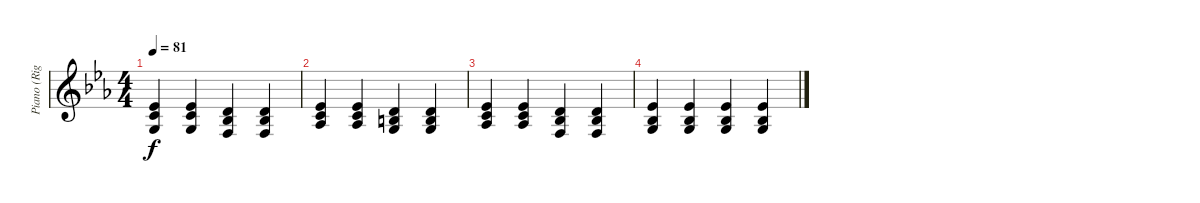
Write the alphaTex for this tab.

\track ("Piano (Right Hand)" "Piano (Rig") {instrument acousticgrandpiano}
\staff {score}
\tuning (E4 B3 G3 D3 A2 E2 B1) {hide}
\ts (4 4)
\tempo 81
\clef g2
\ks eb
(8.3 10.4 10.5).4{dy f} (8.3 10.4 10.5).4 (3.2 3.4 13.5).4 (3.2 3.4 13.5).4 |
(1.2 8.3 6.4).4 (1.2 8.3 6.4).4 (0.2 7.3 5.4).4 (0.2 7.3 5.4).4 |
(1.2 8.3 6.4).4 (1.2 8.3 6.4).4 (3.2 3.4 13.5).4 (3.2 3.4 13.5).4 |
(3.3 13.4 10.5).4 (3.3 13.4 10.5).4 (4.2 0.3 8.4).4 (4.2 3.3 5.4).4
